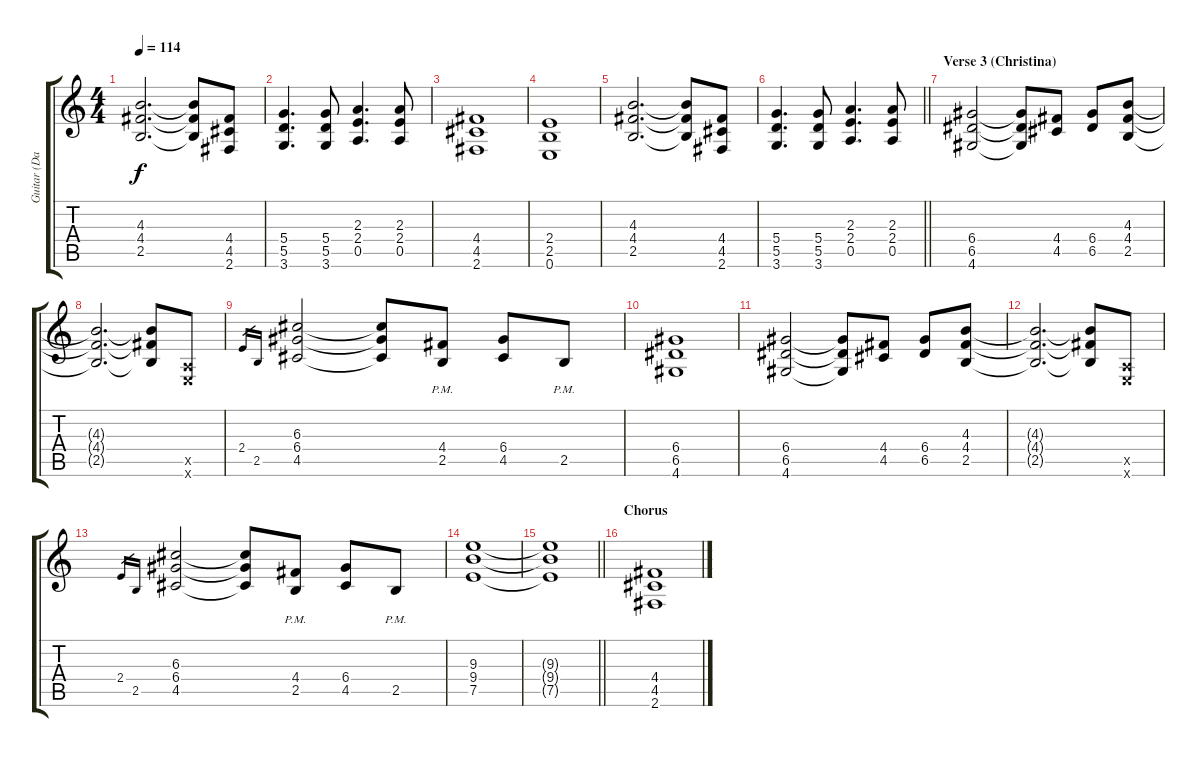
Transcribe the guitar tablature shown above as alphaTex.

\track ("Guitar (Dave)" "Guitar (Da") {instrument distortionguitar}
\staff {score tabs}
\tuning (E4 B3 G3 D3 A2 E2) {hide}
\ts (4 4)
\tempo 114
\clef g2
\ks c
(4.3 4.4 2.5).2{d dy f} (4.3{t} 4.4{t} 2.5{t}).8 (4.4 4.5 2.6).8 |
(5.4 5.5 3.6).4{d} (5.4 5.5 3.6).8 (2.3 2.4 0.5).4{d} (2.3 2.4 0.5).8 |
(4.4 4.5 2.6).1 |
(2.4 2.5 0.6).1 |
(4.3 4.4 2.5).2{d} (4.3{t} 4.4{t} 2.5{t}).8 (4.4 4.5 2.6).8 |
\barLineRight lightlight
(5.4 5.5 3.6).4{d} (5.4 5.5 3.6).8 (2.3 2.4 0.5).4{d} (2.3 2.4 0.5).8 |
\section ("" "Verse 3 (Christina)")
(6.4 6.5 4.6).2 (6.4{t} 6.5{t} 4.6{t}).8 (4.4 4.5).8 (6.4 6.5).8 (4.3 4.4 2.5).8 |
(4.3{t} 4.4{t} 2.5{t}).2{d} (4.3{t} 4.4{t} 2.5{t}).8 (0.5{x} 0.6{x}).8 |
2.4.16{gr} 2.5.16{gr} (6.3 6.4 4.5).2 (6.3{t} 6.4{t} 4.5{t}).8 (4.4 2.5{pm}).8 (6.4 4.5).8 2.5{pm}.8 |
(6.4 6.5 4.6).1 |
(6.4 6.5 4.6).2 (6.4{t} 6.5{t} 4.6{t}).8 (4.4 4.5).8 (6.4 6.5).8 (4.3 4.4 2.5).8 |
(4.3{t} 4.4{t} 2.5{t}).2{d} (4.3{t} 4.4{t} 2.5{t}).8 (0.5{x} 0.6{x}).8 |
2.4.16{gr} 2.5.16{gr} (6.3 6.4 4.5).2 (6.3{t} 6.4{t} 4.5{t}).8 (4.4 2.5{pm}).8 (6.4 4.5).8 2.5{pm}.8 |
(9.3 9.4 7.5).1 |
\barLineRight lightlight
(9.3{t} 9.4{t} 7.5{t}).1 |
\section ("" "Chorus")
(4.4 4.5 2.6).1
